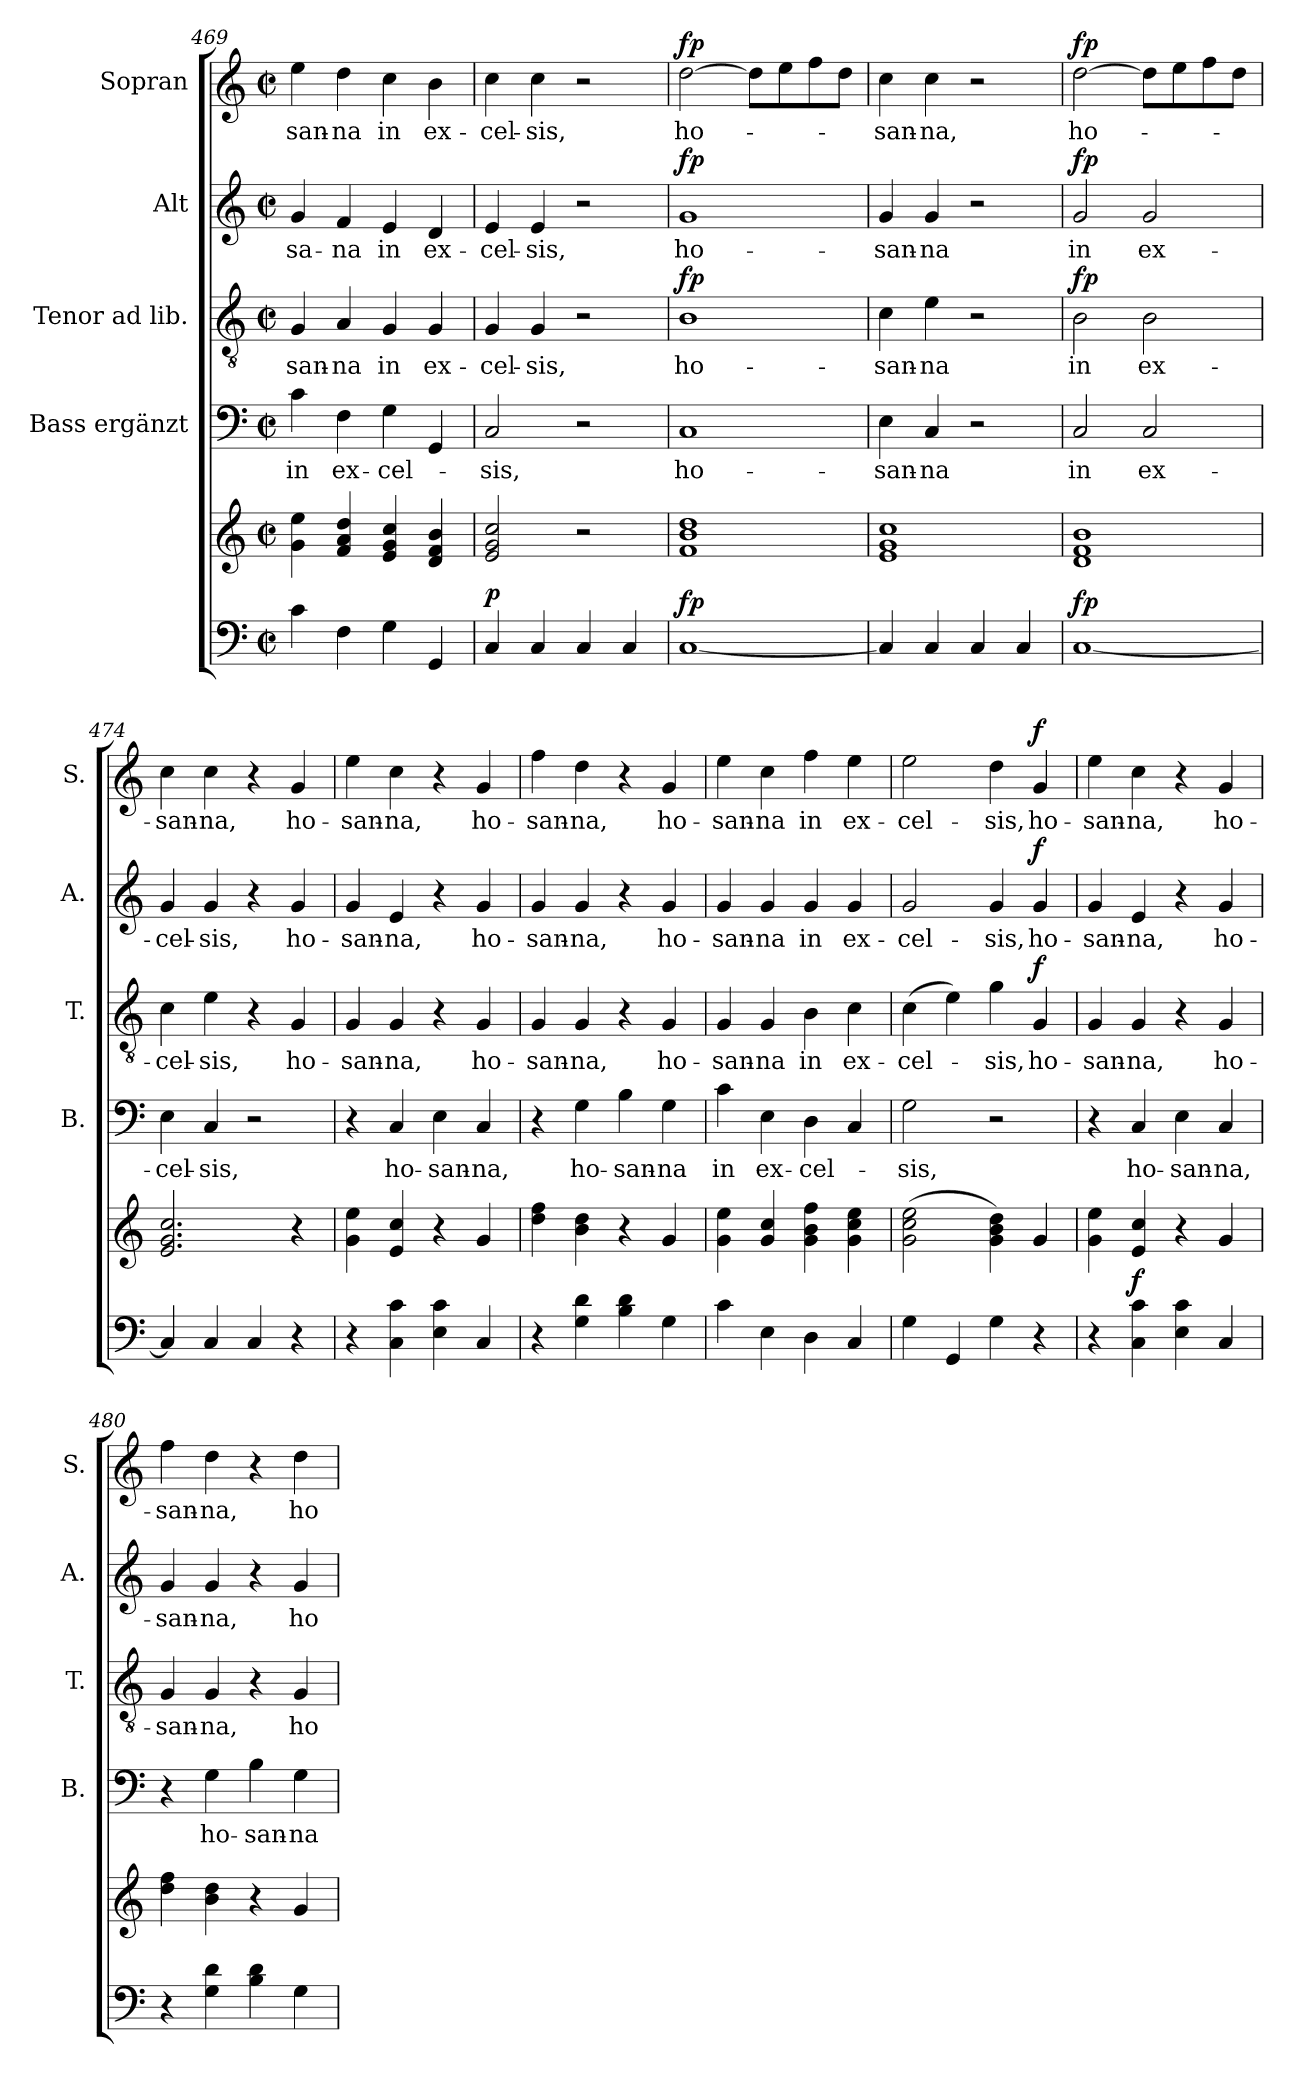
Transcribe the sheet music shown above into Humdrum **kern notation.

**kern	**kern	**dynam	**kern	**text	**kern	**text	**dynam	**kern	**text	**dynam	**kern	**text	**dynam
*part5	*part5	*part5	*part4	*part4	*part3	*part3	*part3	*part2	*part2	*part2	*part1	*part1	*part1
*staff6	*staff5	*staff5/6	*staff4	*staff4	*staff3	*staff3	*staff3	*staff2	*staff2	*staff2	*staff1	*staff1	*staff1
*	*	*	*I"Bass ergänzt	*	*I"Tenor ad lib.	*	*	*I"Alt	*	*	*I"Sopran	*	*
*	*	*	*I'B.	*	*I'T.	*	*	*I'A.	*	*	*I'S.	*	*
!!LO:LB:g=z
*clefF4	*clefG2	*	*clefF4	*	*clefGv2	*	*	*clefG2	*	*	*clefG2	*	*
*k[]	*k[]	*	*k[]	*	*k[]	*	*	*k[]	*	*	*k[]	*	*
*C:	*C:	*	*C:	*	*C:	*	*	*C:	*	*	*C:	*	*
*M2/2	*M2/2	*	*M2/2	*	*M2/2	*	*	*M2/2	*	*	*M2/2	*	*
*met(c|)	*met(c|)	*	*met(c|)	*	*met(c|)	*	*	*met(c|)	*	*	*met(c|)	*	*
=469	=469	=469	=469	=469	=469	=469	=469	=469	=469	=469	=469	=469	=469
!	!	!	!	!LO:LY:b	!	!LO:LY:b	!	!	!LO:LY:b	!	!	!LO:LY:b	!
4c\	4g\ 4ee\	.	4c\	in	4G/	-san-	.	4g/	-sa-	.	4ee\	-san-	.
!	!	!	!	!LO:LY:b	!	!LO:LY:b	!	!	!LO:LY:b	!	!	!LO:LY:b	!
4F\	4f/ 4a/ 4dd/	.	4F\	ex-	4A/	-na	.	4f/	-na	.	4dd\	-na	.
!	!	!	!	!LO:LY:b	!	!LO:LY:b	!	!	!LO:LY:b	!	!	!LO:LY:b	!
4G\	4e/ 4g/ 4cc/	.	4G\	-cel-	4G/	in	.	4e/	in	.	4cc\	in	.
!	!	!	!	!	!	!LO:LY:b	!	!	!LO:LY:b	!	!	!LO:LY:b	!
4GG/	4d/ 4f/ 4b/	.	4GG/	.	4G/	ex-	.	4d/	ex-	.	4b\	ex-	.
=470	=470	=470	=470	=470	=470	=470	=470	=470	=470	=470	=470	=470	=470
!	!	!LO:DY:a=2	!	!LO:LY:b	!	!LO:LY:b	!	!	!LO:LY:b	!	!	!LO:LY:b	!
4C/	2e/ 2g/ 2cc/	p	2C/	-sis,	4G/	-cel-	.	4e/	-cel-	.	4cc\	-cel-	.
!	!	!	!	!	!	!LO:LY:b	!	!	!LO:LY:b	!	!	!LO:LY:b	!
4C/	.	.	.	.	4G/	-sis,	.	4e/	-sis,	.	4cc\	-sis,	.
4C/	2r	.	2r	.	2r	.	.	2r	.	.	2r	.	.
4C/	.	.	.	.	.	.	.	.	.	.	.	.	.
=471	=471	=471	=471	=471	=471	=471	=471	=471	=471	=471	=471	=471	=471
!	!	!LO:DY:a=2	!	!LO:LY:b	!	!LO:LY:b	!LO:DY:a	!	!LO:LY:b	!LO:DY:a	!	!LO:LY:b	!LO:DY:a
[1C	1f 1b 1dd	fp	1C	ho-	1B	ho-	fp	1g	ho-	fp	[2dd\	ho-	fp
.	.	.	.	.	.	.	.	.	.	.	8dd\L]	.	.
.	.	.	.	.	.	.	.	.	.	.	8ee\	.	.
.	.	.	.	.	.	.	.	.	.	.	8ff\	.	.
.	.	.	.	.	.	.	.	.	.	.	8dd\J	.	.
=472	=472	=472	=472	=472	=472	=472	=472	=472	=472	=472	=472	=472	=472
!	!	!	!	!LO:LY:b	!	!LO:LY:b	!	!	!LO:LY:b	!	!	!LO:LY:b	!
4C/]	1e 1g 1cc	.	4E\	-san-	4c\	-san-	.	4g/	-san-	.	4cc\	-san-	.
!	!	!	!	!LO:LY:b	!	!LO:LY:b	!	!	!LO:LY:b	!	!	!LO:LY:b	!
4C/	.	.	4C/	-na	4e\	-na	.	4g/	-na	.	4cc\	-na,	.
4C/	.	.	2r	.	2r	.	.	2r	.	.	2r	.	.
4C/	.	.	.	.	.	.	.	.	.	.	.	.	.
=473	=473	=473	=473	=473	=473	=473	=473	=473	=473	=473	=473	=473	=473
!	!	!LO:DY:a=2	!	!LO:LY:b	!	!LO:LY:b	!LO:DY:a	!	!LO:LY:b	!LO:DY:a	!	!LO:LY:b	!LO:DY:a
[1C	1d 1f 1b	fp	2C/	in	2B\	in	fp	2g/	in	fp	[2dd\	ho-	fp
!	!	!	!	!LO:LY:b	!	!LO:LY:b	!	!	!LO:LY:b	!	!	!	!
.	.	.	2C/	ex-	2B\	ex-	.	2g/	ex-	.	8dd\L]	.	.
.	.	.	.	.	.	.	.	.	.	.	8ee\	.	.
.	.	.	.	.	.	.	.	.	.	.	8ff\	.	.
.	.	.	.	.	.	.	.	.	.	.	8dd\J	.	.
!!LO:PB:g=z
=474	=474	=474	=474	=474	=474	=474	=474	=474	=474	=474	=474	=474	=474
!	!	!	!	!LO:LY:b	!	!LO:LY:b	!	!	!LO:LY:b	!	!	!LO:LY:b	!
4C/]	2.e/ 2.g/ 2.cc/	.	4E\	-cel-	4c\	-cel-	.	4g/	-cel-	.	4cc\	-san-	.
!	!	!	!	!LO:LY:b	!	!LO:LY:b	!	!	!LO:LY:b	!	!	!LO:LY:b	!
4C/	.	.	4C/	-sis,	4e\	-sis,	.	4g/	-sis,	.	4cc\	-na,	.
4C/	.	.	2r	.	4r	.	.	4r	.	.	4r	.	.
!	!	!	!	!	!	!LO:LY:b	!	!	!LO:LY:b	!	!	!LO:LY:b	!
4r	4r	.	.	.	4G/	ho-	.	4g/	ho-	.	4g/	ho-	.
=475	=475	=475	=475	=475	=475	=475	=475	=475	=475	=475	=475	=475	=475
!	!	!	!	!	!	!LO:LY:b	!	!	!LO:LY:b	!	!	!LO:LY:b	!
4r	4g\ 4ee\	.	4r	.	4G/	-san-	.	4g/	-san-	.	4ee\	-san-	.
!	!	!	!	!LO:LY:b	!	!LO:LY:b	!	!	!LO:LY:b	!	!	!LO:LY:b	!
4C\ 4c\	4e/ 4cc/	.	4C/	ho-	4G/	-na,	.	4e/	-na,	.	4cc\	-na,	.
!	!	!	!	!LO:LY:b	!	!	!	!	!	!	!	!	!
4E\ 4c\	4r	.	4E\	-san-	4r	.	.	4r	.	.	4r	.	.
!	!	!	!	!LO:LY:b	!	!LO:LY:b	!	!	!LO:LY:b	!	!	!LO:LY:b	!
4C/	4g/	.	4C/	-na,	4G/	ho-	.	4g/	ho-	.	4g/	ho-	.
=476	=476	=476	=476	=476	=476	=476	=476	=476	=476	=476	=476	=476	=476
!	!	!	!	!	!	!LO:LY:b	!	!	!LO:LY:b	!	!	!LO:LY:b	!
4r	4dd\ 4ff\	.	4r	.	4G/	-san-	.	4g/	-san-	.	4ff\	-san-	.
!	!	!	!	!LO:LY:b	!	!LO:LY:b	!	!	!LO:LY:b	!	!	!LO:LY:b	!
4G\ 4d\	4b\ 4dd\	.	4G\	ho-	4G/	-na,	.	4g/	-na,	.	4dd\	-na,	.
!	!	!	!	!LO:LY:b	!	!	!	!	!	!	!	!	!
4B\ 4d\	4r	.	4B\	-san-	4r	.	.	4r	.	.	4r	.	.
!	!	!	!	!LO:LY:b	!	!LO:LY:b	!	!	!LO:LY:b	!	!	!LO:LY:b	!
4G\	4g/	.	4G\	-na	4G/	ho-	.	4g/	ho-	.	4g/	ho-	.
=477	=477	=477	=477	=477	=477	=477	=477	=477	=477	=477	=477	=477	=477
!	!	!	!	!LO:LY:b	!	!LO:LY:b	!	!	!LO:LY:b	!	!	!LO:LY:b	!
4c\	4g\ 4ee\	.	4c\	in	4G/	-san-	.	4g/	-san-	.	4ee\	-san-	.
!	!	!	!	!LO:LY:b	!	!LO:LY:b	!	!	!LO:LY:b	!	!	!LO:LY:b	!
4E\	4g/ 4cc/	.	4E\	ex-	4G/	-na	.	4g/	-na	.	4cc\	-na	.
!	!	!	!	!LO:LY:b	!	!LO:LY:b	!	!	!LO:LY:b	!	!	!LO:LY:b	!
4D\	4g\ 4b\ 4ff\	.	4D\	-cel-	4B\	in	.	4g/	in	.	4ff\	in	.
!	!	!	!	!	!	!LO:LY:b	!	!	!LO:LY:b	!	!	!LO:LY:b	!
4C/	4g\ 4cc\ 4ee\	.	4C/	.	4c\	ex-	.	4g/	ex-	.	4ee\	ex-	.
=478	=478	=478	=478	=478	=478	=478	=478	=478	=478	=478	=478	=478	=478
!	!	!	!	!LO:LY:b	!	!LO:LY:b	!	!	!LO:LY:b	!	!	!LO:LY:b	!
4G\	(>2g\ 2cc\ 2ee\	.	2G\	-sis,	(>4c\	-cel-	.	2g/	-cel-	.	2ee\	-cel-	.
4GG/	.	.	.	.	4e\)	.	.	.	.	.	.	.	.
!	!	!	!	!	!	!LO:LY:b	!	!	!LO:LY:b	!	!	!LO:LY:b	!
4G\	4g\ 4b\ 4dd\)	.	2r	.	4g\	-sis,	.	4g/	-sis,	.	4dd\	-sis,	.
!	!	!	!	!	!	!LO:LY:b	!LO:DY:a	!	!LO:LY:b	!LO:DY:a	!	!LO:LY:b	!LO:DY:a
4r	4g/	.	.	.	4G/	ho-	f	4g/	ho-	f	4g/	ho-	f
=479	=479	=479	=479	=479	=479	=479	=479	=479	=479	=479	=479	=479	=479
!	!	!	!	!	!	!LO:LY:b	!	!	!LO:LY:b	!	!	!LO:LY:b	!
4r	4g\ 4ee\	.	4r	.	4G/	-san-	.	4g/	-san-	.	4ee\	-san-	.
!	!	!LO:DY:a=2	!	!LO:LY:b	!	!LO:LY:b	!	!	!LO:LY:b	!	!	!LO:LY:b	!
4C\ 4c\	4e/ 4cc/	f	4C/	ho-	4G/	-na,	.	4e/	-na,	.	4cc\	-na,	.
!	!	!	!	!LO:LY:b	!	!	!	!	!	!	!	!	!
4E\ 4c\	4r	.	4E\	-san-	4r	.	.	4r	.	.	4r	.	.
!	!	!	!	!LO:LY:b	!	!LO:LY:b	!	!	!LO:LY:b	!	!	!LO:LY:b	!
4C/	4g/	.	4C/	-na,	4G/	ho-	.	4g/	ho-	.	4g/	ho-	.
!!LO:LB:g=z
=480	=480	=480	=480	=480	=480	=480	=480	=480	=480	=480	=480	=480	=480
!	!	!	!	!	!	!LO:LY:b	!	!	!LO:LY:b	!	!	!LO:LY:b	!
4r	4dd\ 4ff\	.	4r	.	4G/	-san-	.	4g/	-san-	.	4ff\	-san-	.
!	!	!	!	!LO:LY:b	!	!LO:LY:b	!	!	!LO:LY:b	!	!	!LO:LY:b	!
4G\ 4d\	4b\ 4dd\	.	4G\	ho-	4G/	-na,	.	4g/	-na,	.	4dd\	-na,	.
!	!	!	!	!LO:LY:b	!	!	!	!	!	!	!	!	!
4B\ 4d\	4r	.	4B\	-san-	4r	.	.	4r	.	.	4r	.	.
!	!	!	!	!LO:LY:b	!	!LO:LY:b	!	!	!LO:LY:b	!	!	!LO:LY:b	!
4G\	4g/	.	4G\	-na	4G/	ho-	.	4g/	ho-	.	4dd\	ho-	.
=	=	=	=	=	=	=	=	=	=	=	=	=	=
*-	*-	*-	*-	*-	*-	*-	*-	*-	*-	*-	*-	*-	*-
